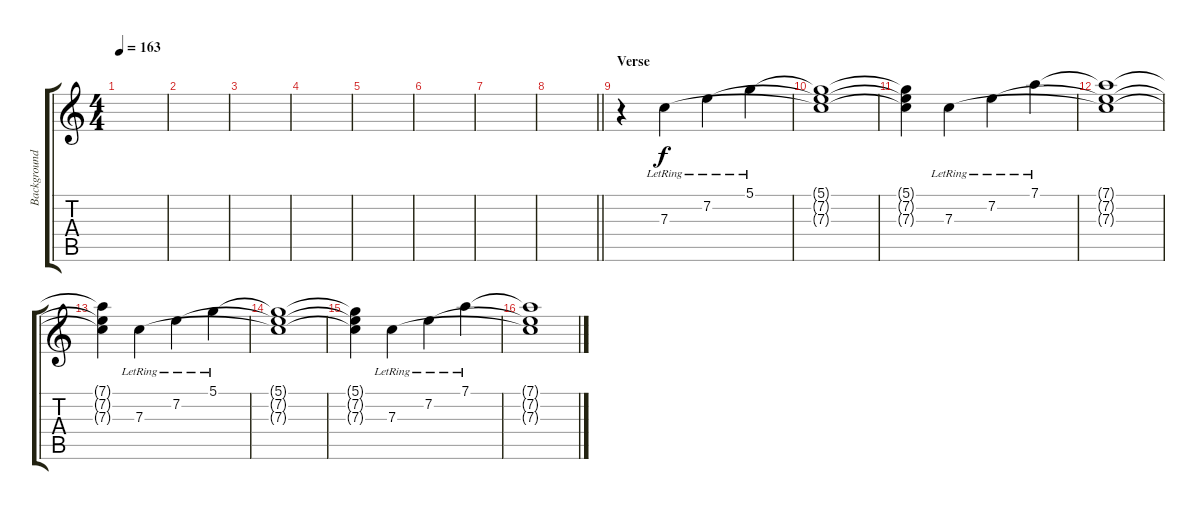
\track ("Background Guitar (Dan Jacobs)" "Background") {instrument distortionguitar}
\staff {score tabs}
\tuning (D4 A3 F3 C3 G2 C2) {hide}
\ts (4 4)
\tempo 163
\clef g2
\ks c
|
|
|
|
|
|
|
\barLineRight lightlight
|
\section ("" "Verse")
r.4{volume 8 balance 5 instrument electricguitarclean} 7.3{lr}.4 7.2{lr}.4 5.1{lr}.4 |
(5.1{t} 7.2{t} 7.3{t}).1 |
(5.1{t} 7.2{t} 7.3{t}).4 7.3{lr}.4 7.2{lr}.4 7.1{lr}.4 |
(7.1{t} 7.2{t} 7.3{t}).1 |
(7.1{t} 7.2{t} 7.3{t}).4 7.3{lr}.4 7.2{lr}.4 5.1{lr}.4 |
(5.1{t} 7.2{t} 7.3{t}).1 |
(5.1{t} 7.2{t} 7.3{t}).4 7.3{lr}.4 7.2{lr}.4 7.1{lr}.4 |
(7.1{t} 7.2{t} 7.3{t}).1
